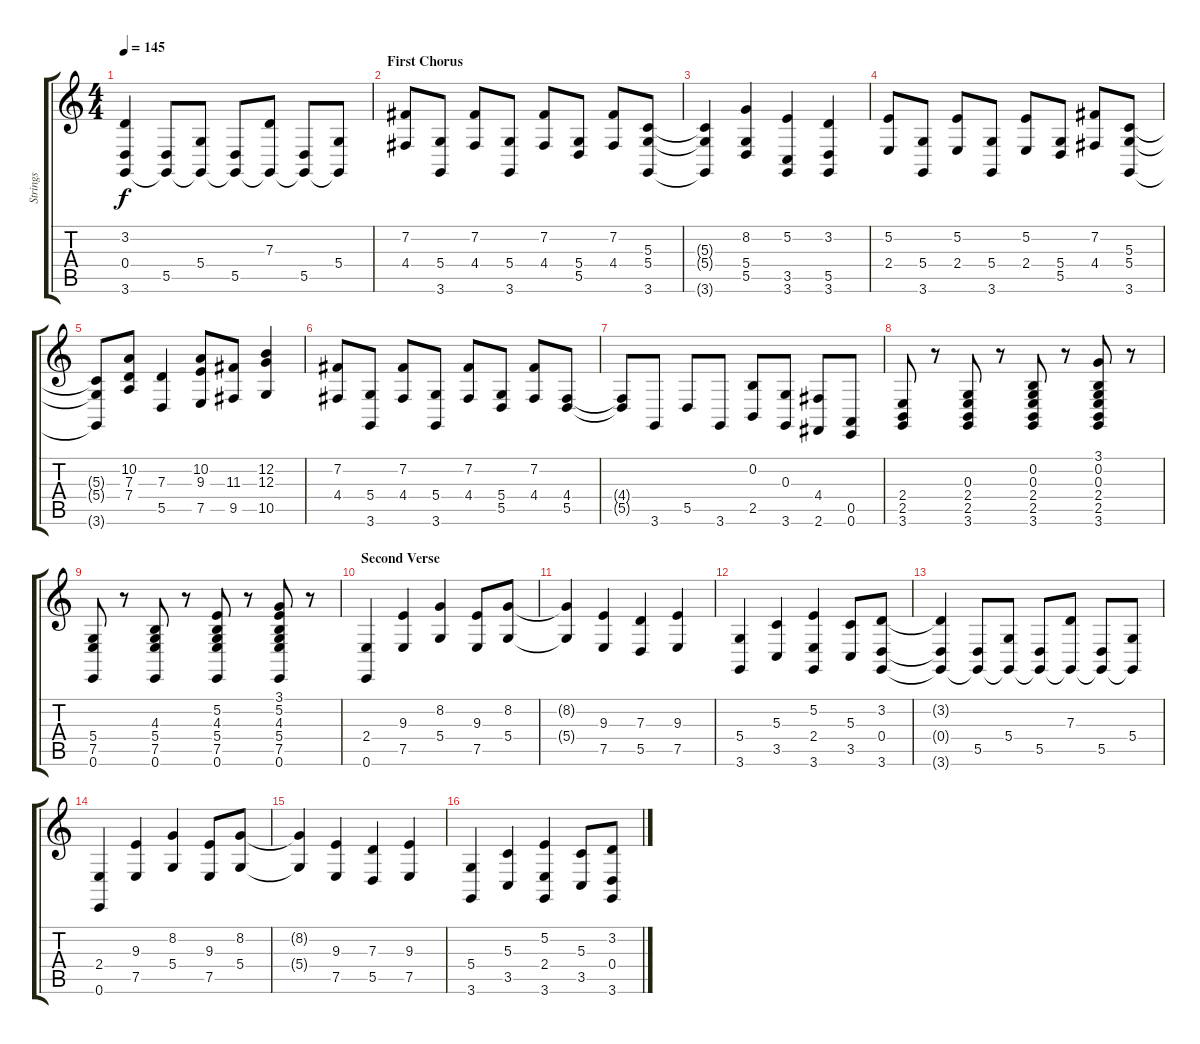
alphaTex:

\track ("Strings" "Strings") {instrument stringensemble1}
\staff {score tabs}
\tuning (E4 B3 G3 D3 A2 E2) {hide}
\ts (4 4)
\tempo 145
\clef g2
\ks c
(3.2{t} 0.4{t} 3.6{t}).4{dy f} (5.5 3.6{t}).8 (5.4 3.6{t}).8 (5.5 3.6{t}).8 (7.3 3.6{t}).8 (5.5 3.6{t}).8 (5.4 3.6{t}).8 |
\section ("" "First Chorus")
(7.2 4.4).8 (5.4 3.6).8 (7.2 4.4).8 (5.4 3.6).8 (7.2 4.4).8 (5.4 5.5).8 (7.2 4.4).8 (5.3 5.4 3.6).8 |
(5.3{t} 5.4{t} 3.6{t}).4 (8.2 5.4 5.5).4 (5.2 3.5 3.6).4 (3.2 5.5 3.6).4 |
(5.2 2.4).8 (5.4 3.6).8 (5.2 2.4).8 (5.4 3.6).8 (5.2 2.4).8 (5.4 5.5).8 (7.2 4.4).8 (5.3 5.4 3.6).8 |
(5.3{t} 5.4{t} 3.6{t}).8 (10.2 7.3 7.4).8 (7.3 5.5).4 (10.2 9.3 7.5).8 (11.3 9.5).8 (12.2 12.3 10.5).4 |
(7.2 4.4).8 (5.4 3.6).8 (7.2 4.4).8 (5.4 3.6).8 (7.2 4.4).8 (5.4 5.5).8 (7.2 4.4).8 (4.4 5.5).8 |
(4.4{t} 5.5{t}).8 3.6.8 5.5.8 3.6.8 (0.2 2.5).8 (0.3 3.6).8 (4.4 2.6).8 (0.5 0.6).8 |
(2.4 2.5 3.6).8 r.8 (0.3 2.4 2.5 3.6).8 r.8 (0.2 0.3 2.4 2.5 3.6).8 r.8 (3.1 0.2 0.3 2.4 2.5 3.6).8 r.8 |
(5.4 7.5 0.6).8 r.8 (4.3 5.4 7.5 0.6).8 r.8 (5.2 4.3 5.4 7.5 0.6).8 r.8 (3.1 5.2 4.3 5.4 7.5 0.6).8 r.8 |
\section ("" "Second Verse")
(2.4 0.6).4 (9.3 7.5).4 (8.2 5.4).4 (9.3 7.5).8 (8.2 5.4).8 |
(8.2{t} 5.4{t}).4 (9.3 7.5).4 (7.3 5.5).4 (9.3 7.5).4 |
(5.4 3.6).4 (5.3 3.5).4 (5.2 2.4 3.6).4 (5.3 3.5).8 (3.2 0.4 3.6).8 |
(3.2{t} 0.4{t} 3.6{t}).4 (5.5 3.6{t}).8 (5.4 3.6{t}).8 (5.5 3.6{t}).8 (7.3 3.6{t}).8 (5.5 3.6{t}).8 (5.4 3.6{t}).8 |
(2.4 0.6).4 (9.3 7.5).4 (8.2 5.4).4 (9.3 7.5).8 (8.2 5.4).8 |
(8.2{t} 5.4{t}).4 (9.3 7.5).4 (7.3 5.5).4 (9.3 7.5).4 |
(5.4 3.6).4 (5.3 3.5).4 (5.2 2.4 3.6).4 (5.3 3.5).8 (3.2 0.4 3.6).8
